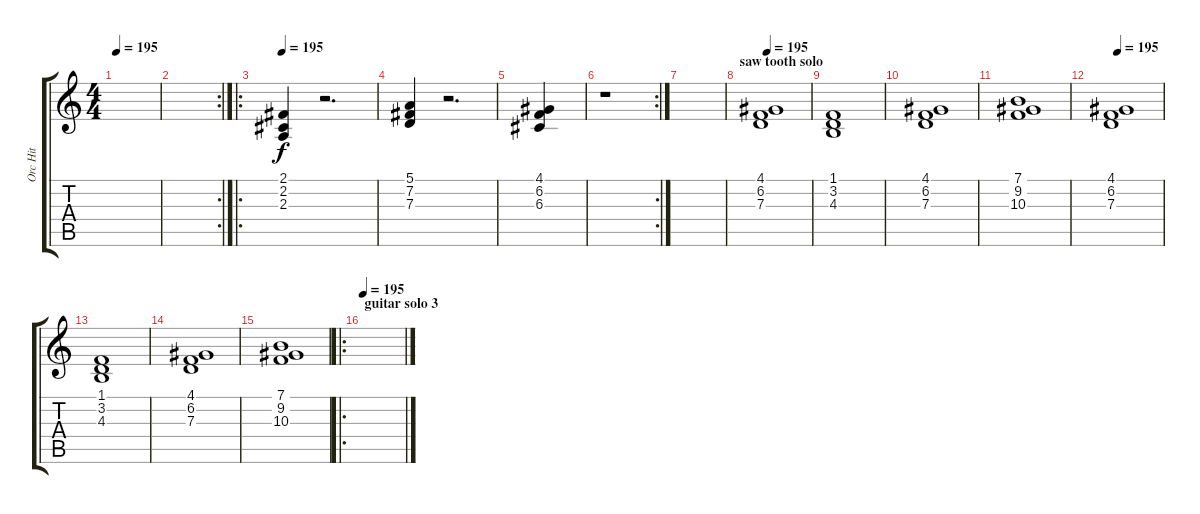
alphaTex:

\track ("Orc Hit" "Orc Hit") {instrument orchestrahit}
\staff {score tabs}
\tuning (E4 B3 G3 D3 A2 E2) {hide}
\ts (4 4)
\tempo 195
\clef g2
\ks c
|
\rc 2
|
\ro
\tempo 195
(2.1 2.2 2.3).4 r.2{d} |
(5.1 7.2 7.3).4 r.2{d} |
(4.1 6.2 6.3).4 |
\rc 2
r.1 |
|
\section ("" "saw tooth solo")
\tempo 195
(4.1 6.2 7.3).1 |
(1.1 3.2 4.3).1 |
(4.1 6.2 7.3).1 |
(7.1 9.2 10.3).1 |
\tempo 195
(4.1 6.2 7.3).1 |
(1.1 3.2 4.3).1 |
(4.1 6.2 7.3).1 |
(7.1 9.2 10.3).1 |
\ro
\section ("" "guitar solo 3")
\tempo 195
